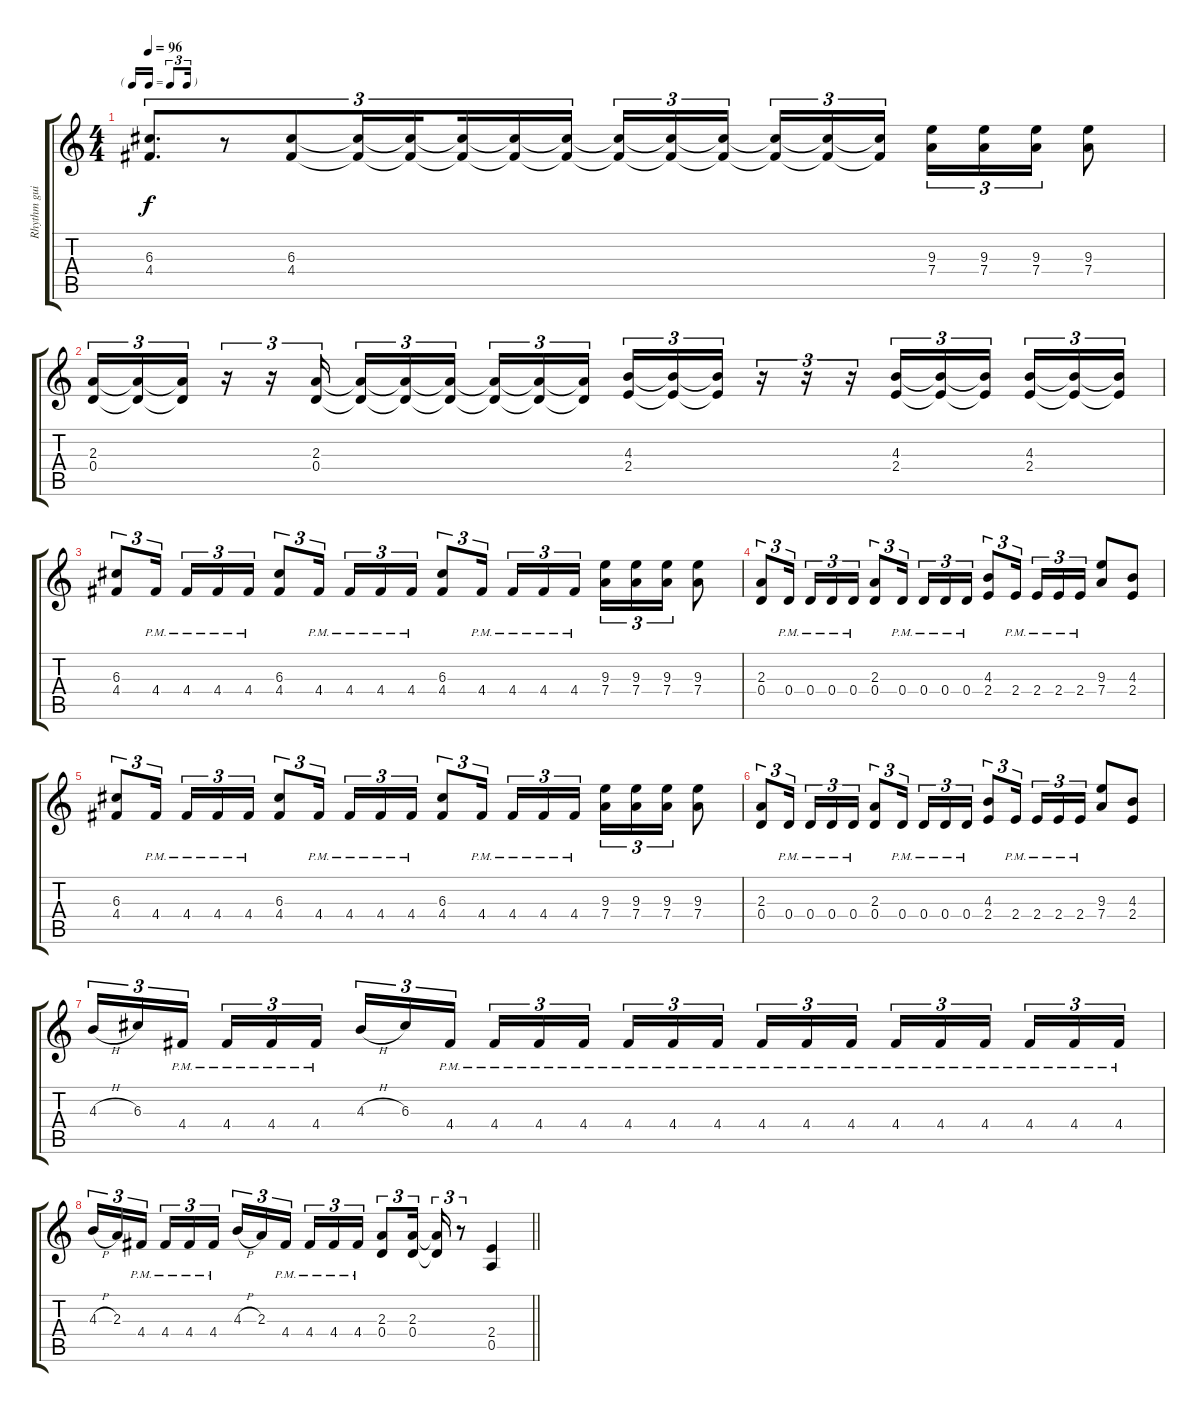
\track ("Rhythm guitar" "Rhythm gui") {instrument distortionguitar}
\staff {score tabs}
\tuning (E4 B3 G3 D3 A2 E2) {hide}
\ts (4 4)
\tf triplet16th
\tempo 96
\clef g2
\ks c
(6.3 4.4).8{d tu (3 2) dy f} r.8{tu (3 2)} (6.3 4.4).8{tu (3 2)} (6.3{t} 4.4{t}).16{tu (3 2)} (6.3{t} 4.4{t}).16{tu (3 2) beam splitsecondary} (6.3{t} 4.4{t}).16{tu (3 2)} (6.3{t} 4.4{t}).16{tu (3 2)} (6.3{t} 4.4{t}).16{tu (3 2)} (6.3{t} 4.4{t}).16{tu (3 2)} (6.3{t} 4.4{t}).16{tu (3 2)} (6.3{t} 4.4{t}).16{tu (3 2) beam splitsecondary} (6.3{t} 4.4{t}).16{tu (3 2)} (6.3{t} 4.4{t}).16{tu (3 2)} (6.3{t} 4.4{t}).16{tu (3 2)} (9.3 7.4).16{tu (3 2)} (9.3 7.4).16{tu (3 2)} (9.3 7.4).16{tu (3 2)} (9.3 7.4).8 |
(2.3 0.4).16{tu (3 2)} (2.3{t} 0.4{t}).16{tu (3 2)} (2.3{t} 0.4{t}).16{tu (3 2)} r.16{tu (3 2)} r.16{tu (3 2)} (2.3 0.4).16{tu (3 2)} (2.3{t} 0.4{t}).16{tu (3 2)} (2.3{t} 0.4{t}).16{tu (3 2)} (2.3{t} 0.4{t}).16{tu (3 2) beam splitsecondary} (2.3{t} 0.4{t}).16{tu (3 2)} (2.3{t} 0.4{t}).16{tu (3 2)} (2.3{t} 0.4{t}).16{tu (3 2)} (4.3 2.4).16{tu (3 2)} (4.3{t} 2.4{t}).16{tu (3 2)} (4.3{t} 2.4{t}).16{tu (3 2)} r.16{tu (3 2)} r.16{tu (3 2)} r.16{tu (3 2)} (4.3 2.4).16{tu (3 2)} (4.3{t} 2.4{t}).16{tu (3 2)} (4.3{t} 2.4{t}).16{tu (3 2) beam splitsecondary} (4.3 2.4).16{tu (3 2)} (4.3{t} 2.4{t}).16{tu (3 2)} (4.3{t} 2.4{t}).16{tu (3 2)} |
(6.3 4.4).8{tu (3 2)} 4.4{pm}.16{tu (3 2) beam splitsecondary} 4.4{pm}.16{tu (3 2)} 4.4{pm}.16{tu (3 2)} 4.4{pm}.16{tu (3 2)} (6.3 4.4).8{tu (3 2)} 4.4{pm}.16{tu (3 2) beam splitsecondary} 4.4{pm}.16{tu (3 2)} 4.4{pm}.16{tu (3 2)} 4.4{pm}.16{tu (3 2)} (6.3 4.4).8{tu (3 2)} 4.4{pm}.16{tu (3 2) beam splitsecondary} 4.4{pm}.16{tu (3 2)} 4.4{pm}.16{tu (3 2)} 4.4{pm}.16{tu (3 2)} (9.3 7.4).16{tu (3 2)} (9.3 7.4).16{tu (3 2)} (9.3 7.4).16{tu (3 2)} (9.3 7.4).8 |
(2.3 0.4).8{tu (3 2)} 0.4{pm}.16{tu (3 2) beam splitsecondary} 0.4{pm}.16{tu (3 2)} 0.4{pm}.16{tu (3 2)} 0.4{pm}.16{tu (3 2)} (2.3 0.4).8{tu (3 2)} 0.4{pm}.16{tu (3 2) beam splitsecondary} 0.4{pm}.16{tu (3 2)} 0.4{pm}.16{tu (3 2)} 0.4{pm}.16{tu (3 2)} (4.3 2.4).8{tu (3 2)} 2.4{pm}.16{tu (3 2) beam splitsecondary} 2.4{pm}.16{tu (3 2)} 2.4{pm}.16{tu (3 2)} 2.4{pm}.16{tu (3 2)} (9.3 7.4).8 (4.3 2.4).8 |
(6.3 4.4).8{tu (3 2)} 4.4{pm}.16{tu (3 2) beam splitsecondary} 4.4{pm}.16{tu (3 2)} 4.4{pm}.16{tu (3 2)} 4.4{pm}.16{tu (3 2)} (6.3 4.4).8{tu (3 2)} 4.4{pm}.16{tu (3 2) beam splitsecondary} 4.4{pm}.16{tu (3 2)} 4.4{pm}.16{tu (3 2)} 4.4{pm}.16{tu (3 2)} (6.3 4.4).8{tu (3 2)} 4.4{pm}.16{tu (3 2) beam splitsecondary} 4.4{pm}.16{tu (3 2)} 4.4{pm}.16{tu (3 2)} 4.4{pm}.16{tu (3 2)} (9.3 7.4).16{tu (3 2)} (9.3 7.4).16{tu (3 2)} (9.3 7.4).16{tu (3 2)} (9.3 7.4).8 |
(2.3 0.4).8{tu (3 2)} 0.4{pm}.16{tu (3 2) beam splitsecondary} 0.4{pm}.16{tu (3 2)} 0.4{pm}.16{tu (3 2)} 0.4{pm}.16{tu (3 2)} (2.3 0.4).8{tu (3 2)} 0.4{pm}.16{tu (3 2) beam splitsecondary} 0.4{pm}.16{tu (3 2)} 0.4{pm}.16{tu (3 2)} 0.4{pm}.16{tu (3 2)} (4.3 2.4).8{tu (3 2)} 2.4{pm}.16{tu (3 2) beam splitsecondary} 2.4{pm}.16{tu (3 2)} 2.4{pm}.16{tu (3 2)} 2.4{pm}.16{tu (3 2)} (9.3 7.4).8 (4.3 2.4).8 |
4.3{h}.16{tu (3 2)} 6.3.16{tu (3 2)} 4.4{pm}.16{tu (3 2) beam splitsecondary} 4.4{pm}.16{tu (3 2)} 4.4{pm}.16{tu (3 2)} 4.4{pm}.16{tu (3 2)} 4.3{h}.16{tu (3 2)} 6.3.16{tu (3 2)} 4.4{pm}.16{tu (3 2) beam splitsecondary} 4.4{pm}.16{tu (3 2)} 4.4{pm}.16{tu (3 2)} 4.4{pm}.16{tu (3 2)} 4.4{pm}.16{tu (3 2)} 4.4{pm}.16{tu (3 2)} 4.4{pm}.16{tu (3 2) beam splitsecondary} 4.4{pm}.16{tu (3 2)} 4.4{pm}.16{tu (3 2)} 4.4{pm}.16{tu (3 2)} 4.4{pm}.16{tu (3 2)} 4.4{pm}.16{tu (3 2)} 4.4{pm}.16{tu (3 2) beam splitsecondary} 4.4{pm}.16{tu (3 2)} 4.4{pm}.16{tu (3 2)} 4.4{pm}.16{tu (3 2)} |
\barLineRight lightlight
4.3{h}.16{tu (3 2)} 2.3.16{tu (3 2)} 4.4{pm}.16{tu (3 2) beam splitsecondary} 4.4{pm}.16{tu (3 2)} 4.4{pm}.16{tu (3 2)} 4.4{pm}.16{tu (3 2)} 4.3{h}.16{tu (3 2)} 2.3.16{tu (3 2)} 4.4{pm}.16{tu (3 2) beam splitsecondary} 4.4{pm}.16{tu (3 2)} 4.4{pm}.16{tu (3 2)} 4.4{pm}.16{tu (3 2)} (2.3 0.4).8{tu (3 2)} (2.3 0.4).16{tu (3 2)} (2.3{t} 0.4{t}).16{tu (3 2)} r.8{tu (3 2)} (2.4 0.5).4
